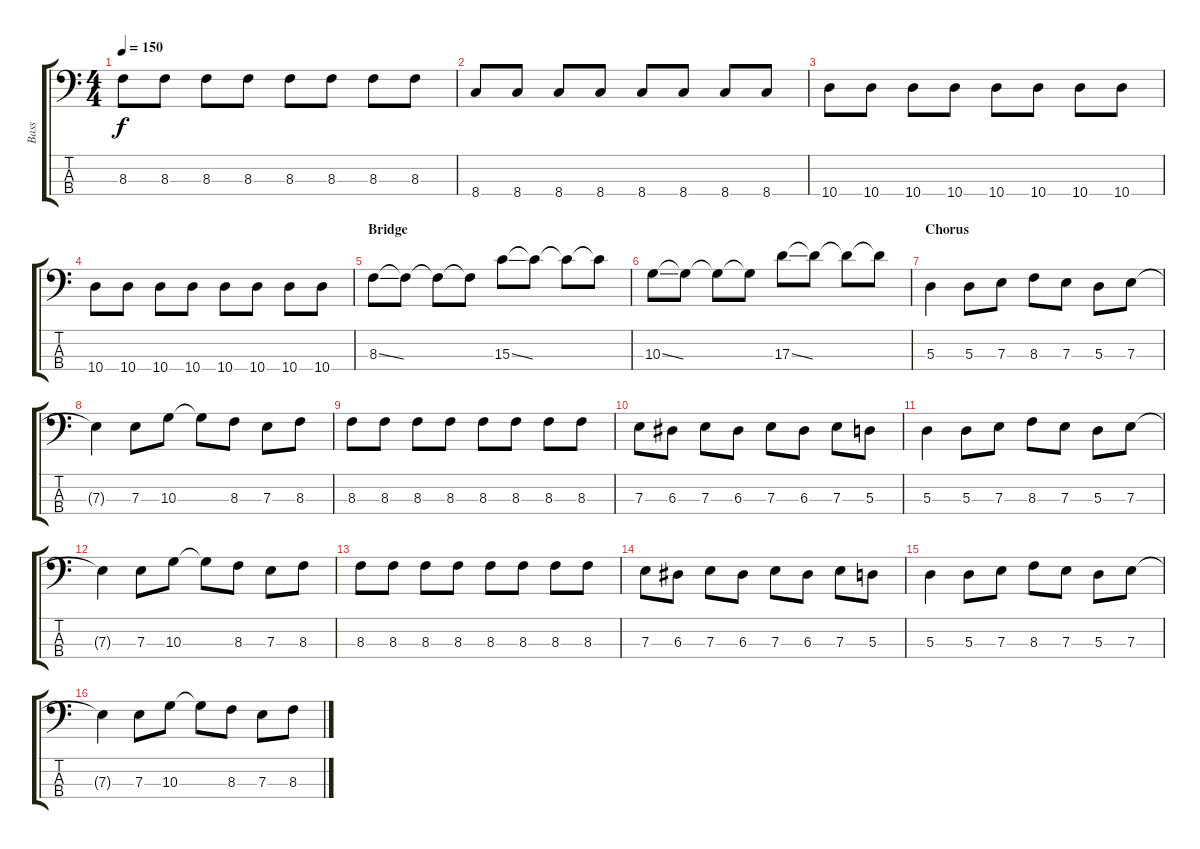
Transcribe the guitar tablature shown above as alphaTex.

\track ("Bass" "Bass") {instrument electricbassfinger}
\staff {score tabs}
\tuning (G2 D2 A1 E1) {hide}
\ts (4 4)
\tempo 150
\clef f4
\ks c
8.3.8{dy f} 8.3.8 8.3.8 8.3.8 8.3.8 8.3.8 8.3.8 8.3.8 |
8.4.8 8.4.8 8.4.8 8.4.8 8.4.8 8.4.8 8.4.8 8.4.8 |
10.4.8 10.4.8 10.4.8 10.4.8 10.4.8 10.4.8 10.4.8 10.4.8 |
10.4.8 10.4.8 10.4.8 10.4.8 10.4.8 10.4.8 10.4.8 10.4.8 |
\section ("" "Bridge")
8.3{ss}.8 8.3{t}.8 8.3{t}.8 8.3{t}.8 15.3{ss}.8 15.3{t}.8 15.3{t}.8 15.3{t}.8 |
10.3{ss}.8 10.3{t}.8 10.3{t}.8 10.3{t}.8 17.3{ss}.8 17.3{t}.8 17.3{t}.8 17.3{t}.8 |
\section ("" "Chorus")
5.3.4 5.3.8 7.3.8 8.3.8 7.3.8 5.3.8 7.3.8 |
7.3{t}.4 7.3.8 10.3.8 10.3{t}.8 8.3.8 7.3.8 8.3.8 |
8.3.8 8.3.8 8.3.8 8.3.8 8.3.8 8.3.8 8.3.8 8.3.8 |
7.3.8 6.3.8 7.3.8 6.3.8 7.3.8 6.3.8 7.3.8 5.3.8 |
5.3.4 5.3.8 7.3.8 8.3.8 7.3.8 5.3.8 7.3.8 |
7.3{t}.4 7.3.8 10.3.8 10.3{t}.8 8.3.8 7.3.8 8.3.8 |
8.3.8 8.3.8 8.3.8 8.3.8 8.3.8 8.3.8 8.3.8 8.3.8 |
7.3.8 6.3.8 7.3.8 6.3.8 7.3.8 6.3.8 7.3.8 5.3.8 |
5.3.4 5.3.8 7.3.8 8.3.8 7.3.8 5.3.8 7.3.8 |
7.3{t}.4 7.3.8 10.3.8 10.3{t}.8 8.3.8 7.3.8 8.3.8
